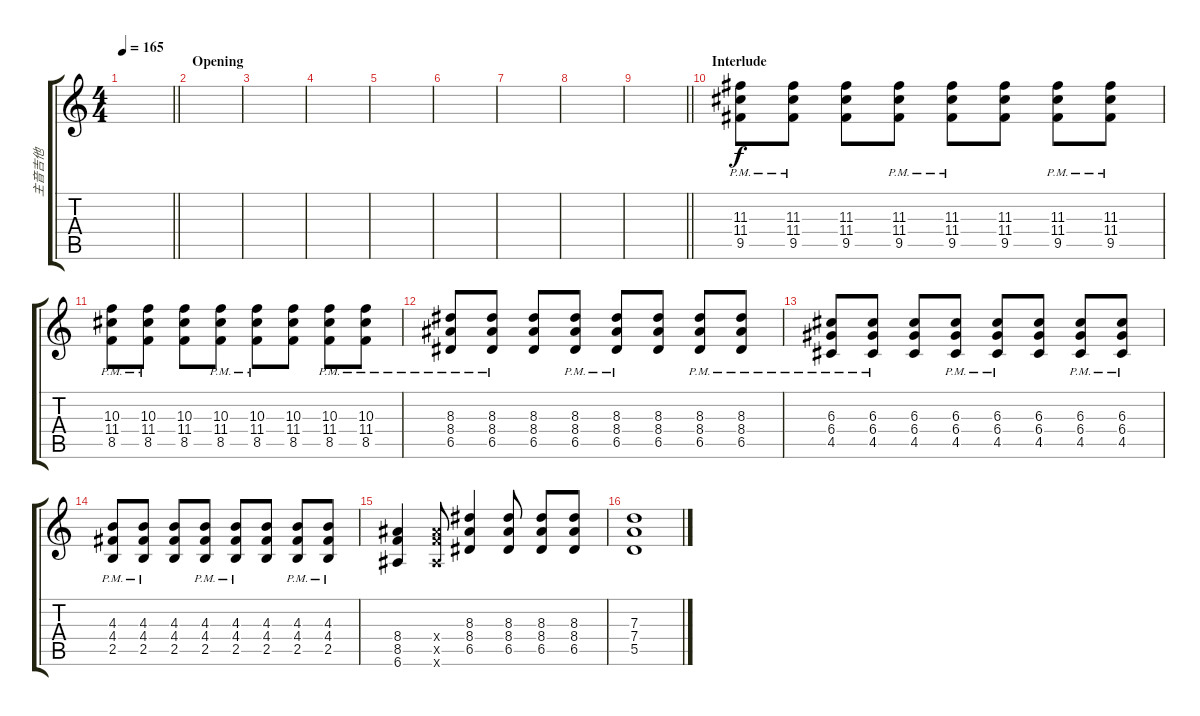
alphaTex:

\track ("主音吉他" "主音吉他") {instrument overdrivenguitar}
\staff {score tabs}
\tuning (E4 B3 G3 D3 A2 E2) {hide}
\ts (4 4)
\tempo 165
\clef g2
\barLineRight lightlight
\ks c
|
\section ("" "Opening")
|
|
|
|
|
|
|
\barLineRight lightlight
|
\section ("" "Interlude")
(11.3{pm} 11.4{pm} 9.5{pm}).8 (11.3{pm} 11.4{pm} 9.5{pm}).8 (11.3 11.4 9.5).8 (11.3{pm} 11.4{pm} 9.5{pm}).8 (11.3{pm} 11.4{pm} 9.5{pm}).8 (11.3 11.4 9.5).8 (11.3{pm} 11.4{pm} 9.5{pm}).8 (11.3{pm} 11.4{pm} 9.5{pm}).8 |
(10.3{pm} 11.4{pm} 8.5{pm}).8 (10.3{pm} 11.4{pm} 8.5{pm}).8 (10.3 11.4 8.5).8 (10.3{pm} 11.4{pm} 8.5{pm}).8 (10.3{pm} 11.4{pm} 8.5{pm}).8 (10.3 11.4 8.5).8 (10.3{pm} 11.4{pm} 8.5{pm}).8 (10.3{pm} 11.4{pm} 8.5{pm}).8 |
(8.3{pm} 8.4{pm} 6.5{pm}).8 (8.3{pm} 8.4{pm} 6.5{pm}).8 (8.3 8.4 6.5).8 (8.3{pm} 8.4{pm} 6.5{pm}).8 (8.3{pm} 8.4{pm} 6.5{pm}).8 (8.3 8.4 6.5).8 (8.3{pm} 8.4{pm} 6.5{pm}).8 (8.3{pm} 8.4{pm} 6.5{pm}).8 |
(6.3{pm} 6.4{pm} 4.5{pm}).8 (6.3{pm} 6.4{pm} 4.5{pm}).8 (6.3 6.4 4.5).8 (6.3{pm} 6.4{pm} 4.5{pm}).8 (6.3{pm} 6.4{pm} 4.5{pm}).8 (6.3 6.4 4.5).8 (6.3{pm} 6.4{pm} 4.5{pm}).8 (6.3{pm} 6.4{pm} 4.5{pm}).8 |
(4.3{pm} 4.4{pm} 2.5{pm}).8 (4.3{pm} 4.4{pm} 2.5{pm}).8 (4.3 4.4 2.5).8 (4.3{pm} 4.4{pm} 2.5{pm}).8 (4.3{pm} 4.4{pm} 2.5{pm}).8 (4.3 4.4 2.5).8 (4.3{pm} 4.4{pm} 2.5{pm}).8 (4.3{pm} 4.4{pm} 2.5{pm}).8 |
(8.4 8.5 6.6).4 (8.4{x} 8.5{x} 6.6{x}).8 (8.3 8.4 6.5).4 (8.3 8.4 6.5).8 (8.3 8.4 6.5).8 (8.3 8.4 6.5).8 |
(7.3 7.4 5.5).1
